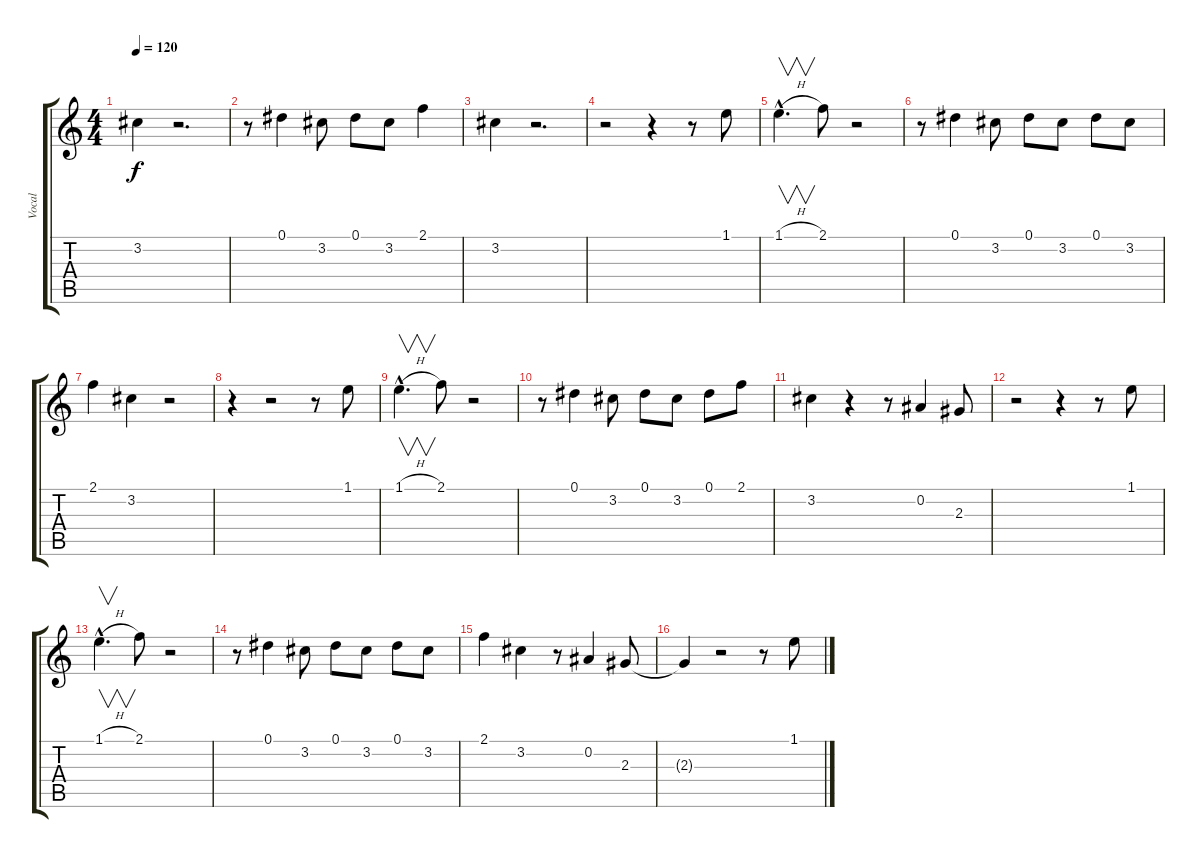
\track ("Vocal" "Vocal") {instrument distortionguitar}
\staff {score tabs}
\tuning (Eb4 Bb3 Gb3 Db3 Ab2 Eb2) {hide}
\ts (4 4)
\tempo 120
\clef g2
\ks c
3.2.4{dy f} r.2{d} |
r.8 0.1.4 3.2.8 0.1.8 3.2.8 2.1.4 |
3.2.4 r.2{d} |
r.2 r.4 r.8 1.1.8 |
1.1{h hac}.4{v d} 2.1.8 r.2 |
r.8 0.1.4 3.2.8 0.1.8 3.2.8 0.1.8 3.2.8 |
2.1.4 3.2.4 r.2 |
r.4 r.2 r.8 1.1.8 |
1.1{h hac}.4{v d} 2.1.8 r.2 |
r.8 0.1.4 3.2.8 0.1.8 3.2.8 0.1.8 2.1.8 |
3.2.4 r.4 r.8 0.2.4 2.3.8 |
r.2 r.4 r.8 1.1.8 |
1.1{h hac}.4{v d} 2.1.8 r.2 |
r.8 0.1.4 3.2.8 0.1.8 3.2.8 0.1.8 3.2.8 |
2.1.4 3.2.4 r.8 0.2.4 2.3.8 |
2.3{t}.4 r.2 r.8 1.1.8
